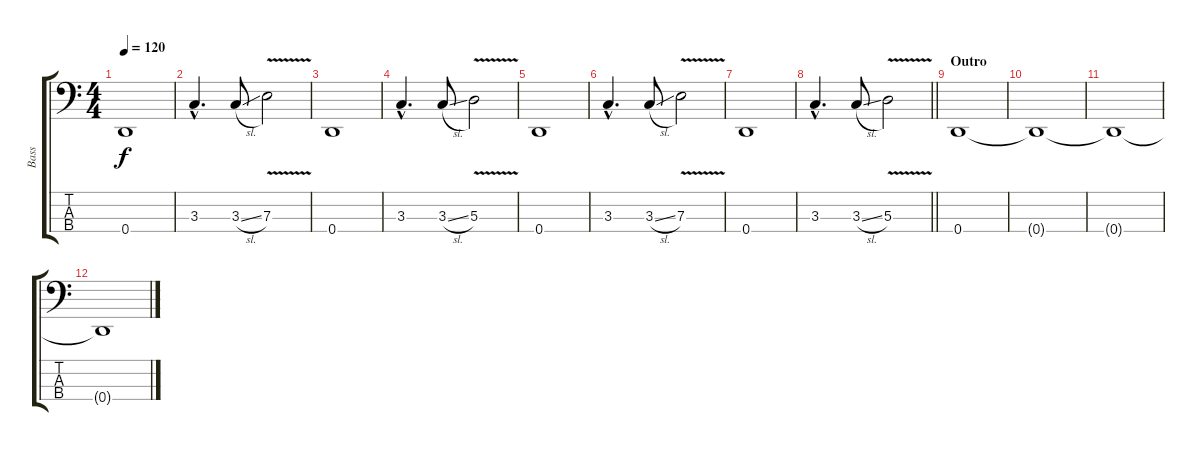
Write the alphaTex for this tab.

\track ("Bass" "Bass") {instrument electricbasspick}
\staff {score tabs}
\tuning (G2 D2 A1 D1) {hide}
\ts (4 4)
\tempo 120
\clef f4
\ks c
0.4.1{dy f} |
3.3{hac}.4{d} 3.3{sl}.8 7.3{v}.2 |
0.4.1 |
3.3{hac}.4{d} 3.3{sl}.8 5.3{v}.2 |
0.4.1 |
3.3{hac}.4{d} 3.3{sl}.8 7.3{v}.2 |
0.4.1 |
\barLineRight lightlight
3.3{hac}.4{d} 3.3{sl}.8 5.3{v}.2 |
\section ("" "Outro")
0.4.1{volume 0} |
0.4{t}.1 |
0.4{t}.1 |
0.4{t}.1
